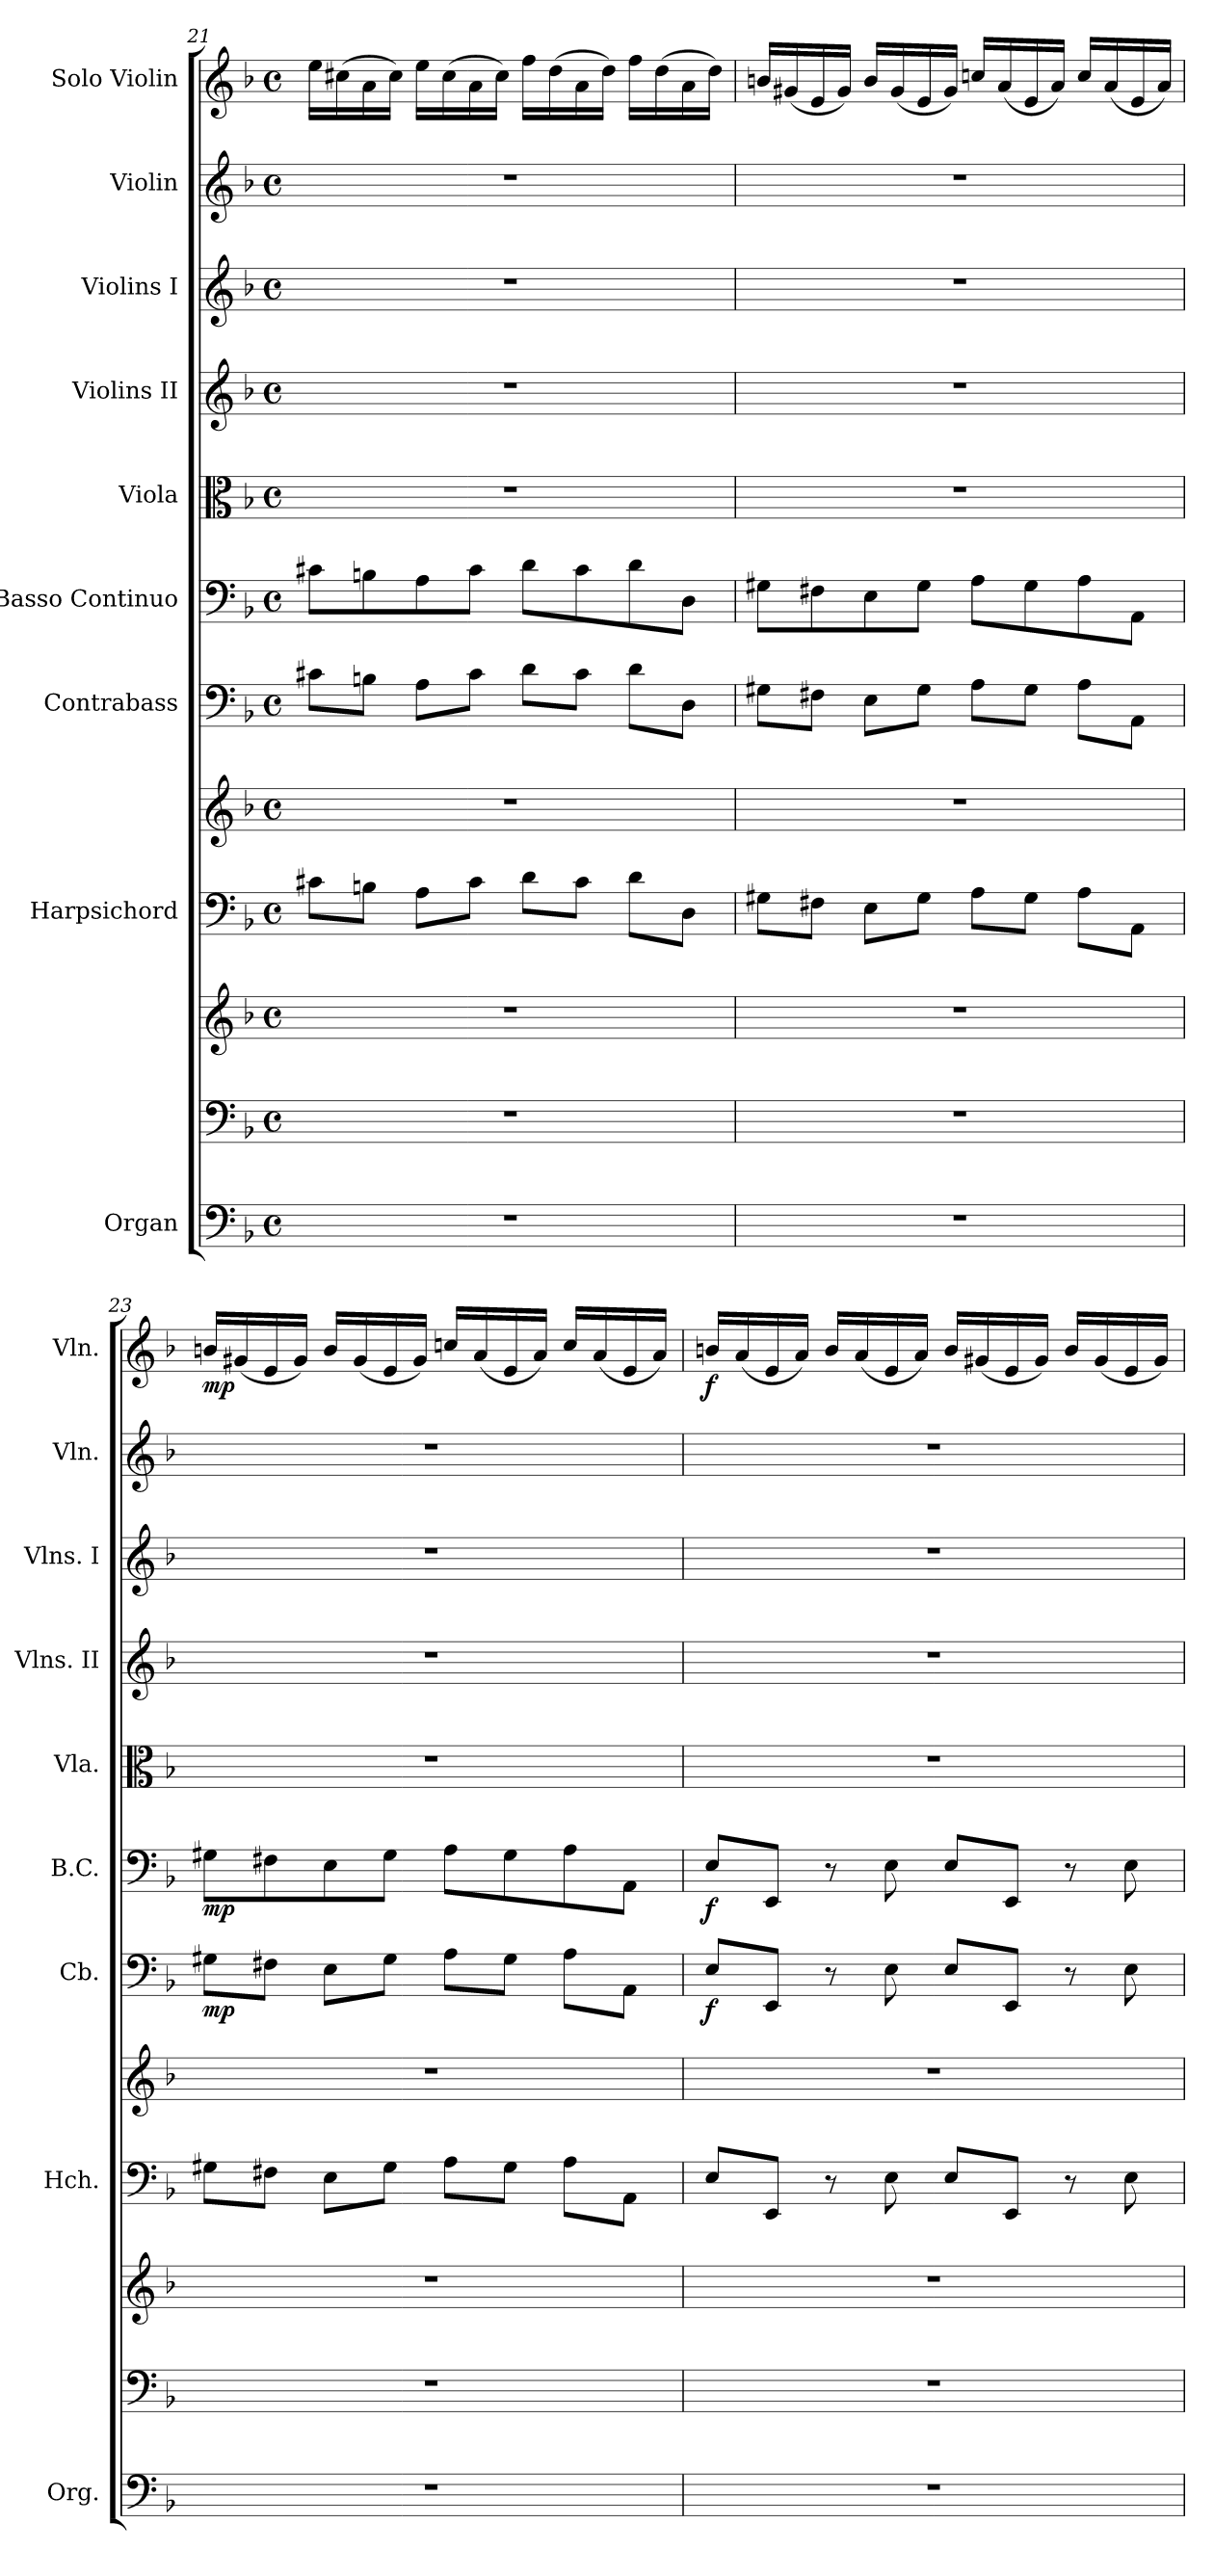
**kern	**kern	**kern	**kern	**kern	**kern	**dynam	**kern	**dynam	**kern	**kern	**kern	**kern	**kern	**dynam
*part9	*part9	*part9	*part8	*part8	*part7	*part7	*part6	*part6	*part5	*part4	*part3	*part2	*part1	*part1
*staff12	*staff11	*staff10	*staff9	*staff8	*staff7	*staff7	*staff6	*staff6	*staff5	*staff4	*staff3	*staff2	*staff1	*staff1
*I"Organ	*	*	*I"Harpsichord	*	*I"Contrabass	*	*I"Basso Continuo	*	*I"Viola	*I"Violins II	*I"Violins I	*I"Violin	*I"Solo Violin	*
*I'Org.	*	*	*I'Hch.	*	*I'Cb.	*	*I'B.C.	*	*I'Vla.	*I'Vlns. II	*I'Vlns. I	*I'Vln.	*I'Vln.	*
*clefF4	*clefF4	*clefG2	*clefF4	*clefG2	*clefF4	*	*clefF4	*	*clefC3	*clefG2	*clefG2	*clefG2	*clefG2	*
*	*	*	*	*	*ITrd7c12	*	*	*	*	*	*	*	*	*
*k[b-]	*k[b-]	*k[b-]	*k[b-]	*k[b-]	*k[b-]	*	*k[b-]	*	*k[b-]	*k[b-]	*k[b-]	*k[b-]	*k[b-]	*
*M4/4	*M4/4	*M4/4	*M4/4	*M4/4	*M4/4	*	*M4/4	*	*M4/4	*M4/4	*M4/4	*M4/4	*M4/4	*
*met(c)	*met(c)	*met(c)	*met(c)	*met(c)	*met(c)	*	*met(c)	*	*met(c)	*met(c)	*met(c)	*met(c)	*met(c)	*
=21	=21	=21	=21	=21	=21	=21	=21	=21	=21	=21	=21	=21	=21	=21
1r	1r	1r	8c#X\L	1r	8C#X\L	.	8c#X\L	.	1r	1r	1r	1r	16ee\LL	.
.	.	.	.	.	.	.	.	.	.	.	.	.	(>16cc#X\	.
.	.	.	8Bn\J	.	8BBn\J	.	8Bn\	.	.	.	.	.	16a\	.
.	.	.	.	.	.	.	.	.	.	.	.	.	16cc#\JJ)	.
.	.	.	8A\L	.	8AA\L	.	8A\	.	.	.	.	.	16ee\LL	.
.	.	.	.	.	.	.	.	.	.	.	.	.	(>16cc#\	.
.	.	.	8c#\J	.	8C#\J	.	8c#\J	.	.	.	.	.	16a\	.
.	.	.	.	.	.	.	.	.	.	.	.	.	16cc#\JJ)	.
.	.	.	8d\L	.	8D\L	.	8d\L	.	.	.	.	.	16ff\LL	.
.	.	.	.	.	.	.	.	.	.	.	.	.	(>16dd\	.
.	.	.	8c#\J	.	8C#\J	.	8c#\	.	.	.	.	.	16a\	.
.	.	.	.	.	.	.	.	.	.	.	.	.	16dd\JJ)	.
.	.	.	8d\L	.	8D\L	.	8d\	.	.	.	.	.	16ff\LL	.
.	.	.	.	.	.	.	.	.	.	.	.	.	(>16dd\	.
.	.	.	8D\J	.	8DD\J	.	8D\J	.	.	.	.	.	16a\	.
.	.	.	.	.	.	.	.	.	.	.	.	.	16dd\JJ)	.
!!LO:LB:g=z
=22	=22	=22	=22	=22	=22	=22	=22	=22	=22	=22	=22	=22	=22	=22
1r	1r	1r	8G#X\L	1r	8GG#X\L	.	8G#X\L	.	1r	1r	1r	1r	16bn/LL	.
.	.	.	.	.	.	.	.	.	.	.	.	.	(<16g#X/	.
.	.	.	8F#X\J	.	8FF#X\J	.	8F#X\	.	.	.	.	.	16e/	.
.	.	.	.	.	.	.	.	.	.	.	.	.	16g#/JJ)	.
.	.	.	8E\L	.	8EE\L	.	8E\	.	.	.	.	.	16b/LL	.
.	.	.	.	.	.	.	.	.	.	.	.	.	(<16g#/	.
.	.	.	8G#\J	.	8GG#\J	.	8G#\J	.	.	.	.	.	16e/	.
.	.	.	.	.	.	.	.	.	.	.	.	.	16g#/JJ)	.
.	.	.	8A\L	.	8AA\L	.	8A\L	.	.	.	.	.	16ccni/LL	.
.	.	.	.	.	.	.	.	.	.	.	.	.	(<16a/	.
.	.	.	8G#\J	.	8GG#\J	.	8G#\	.	.	.	.	.	16e/	.
.	.	.	.	.	.	.	.	.	.	.	.	.	16a/JJ)	.
.	.	.	8A\L	.	8AA\L	.	8A\	.	.	.	.	.	16cc/LL	.
.	.	.	.	.	.	.	.	.	.	.	.	.	(<16a/	.
.	.	.	8AA\J	.	8AAA\J	.	8AA\J	.	.	.	.	.	16e/	.
.	.	.	.	.	.	.	.	.	.	.	.	.	16a/JJ)	.
=23	=23	=23	=23	=23	=23	=23	=23	=23	=23	=23	=23	=23	=23	=23
!	!	!	!	!	!	!LO:DY:b	!	!LO:DY:b	!	!	!	!	!	!LO:DY:b
1r	1r	1r	8G#X\L	1r	8GG#X\L	mp	8G#X\L	mp	1r	1r	1r	1r	16bn/LL	mp
.	.	.	.	.	.	.	.	.	.	.	.	.	(<16g#X/	.
.	.	.	8F#X\J	.	8FF#X\J	.	8F#X\	.	.	.	.	.	16e/	.
.	.	.	.	.	.	.	.	.	.	.	.	.	16g#/JJ)	.
.	.	.	8E\L	.	8EE\L	.	8E\	.	.	.	.	.	16b/LL	.
.	.	.	.	.	.	.	.	.	.	.	.	.	(<16g#/	.
.	.	.	8G#\J	.	8GG#\J	.	8G#\J	.	.	.	.	.	16e/	.
.	.	.	.	.	.	.	.	.	.	.	.	.	16g#/JJ)	.
.	.	.	8A\L	.	8AA\L	.	8A\L	.	.	.	.	.	16ccni/LL	.
.	.	.	.	.	.	.	.	.	.	.	.	.	(<16a/	.
.	.	.	8G#\J	.	8GG#\J	.	8G#\	.	.	.	.	.	16e/	.
.	.	.	.	.	.	.	.	.	.	.	.	.	16a/JJ)	.
.	.	.	8A\L	.	8AA\L	.	8A\	.	.	.	.	.	16cc/LL	.
.	.	.	.	.	.	.	.	.	.	.	.	.	(<16a/	.
.	.	.	8AA\J	.	8AAA\J	.	8AA\J	.	.	.	.	.	16e/	.
.	.	.	.	.	.	.	.	.	.	.	.	.	16a/JJ)	.
!!LO:PB:g=z
=24	=24	=24	=24	=24	=24	=24	=24	=24	=24	=24	=24	=24	=24	=24
!	!	!	!	!	!	!LO:DY:b	!	!LO:DY:b	!	!	!	!	!	!LO:DY:b
1r	1r	1r	8E/L	1r	8EE/L	f	8E/L	f	1r	1r	1r	1r	16bn/LL	f
.	.	.	.	.	.	.	.	.	.	.	.	.	(<16a/	.
.	.	.	8EE/J	.	8EEE/J	.	8EE/J	.	.	.	.	.	16e/	.
.	.	.	.	.	.	.	.	.	.	.	.	.	16a/JJ)	.
.	.	.	8r	.	8r	.	8r	.	.	.	.	.	16b/LL	.
.	.	.	.	.	.	.	.	.	.	.	.	.	(<16a/	.
.	.	.	8E\	.	8EE\	.	8E\	.	.	.	.	.	16e/	.
.	.	.	.	.	.	.	.	.	.	.	.	.	16a/JJ)	.
.	.	.	8E/L	.	8EE/L	.	8E/L	.	.	.	.	.	16b/LL	.
.	.	.	.	.	.	.	.	.	.	.	.	.	(<16g#X/	.
.	.	.	8EE/J	.	8EEE/J	.	8EE/J	.	.	.	.	.	16e/	.
.	.	.	.	.	.	.	.	.	.	.	.	.	16g#/JJ)	.
.	.	.	8r	.	8r	.	8r	.	.	.	.	.	16b/LL	.
.	.	.	.	.	.	.	.	.	.	.	.	.	(<16g#/	.
.	.	.	8E\	.	8EE\	.	8E\	.	.	.	.	.	16e/	.
.	.	.	.	.	.	.	.	.	.	.	.	.	16g#/JJ)	.
=	=	=	=	=	=	=	=	=	=	=	=	=	=	=
*-	*-	*-	*-	*-	*-	*-	*-	*-	*-	*-	*-	*-	*-	*-
